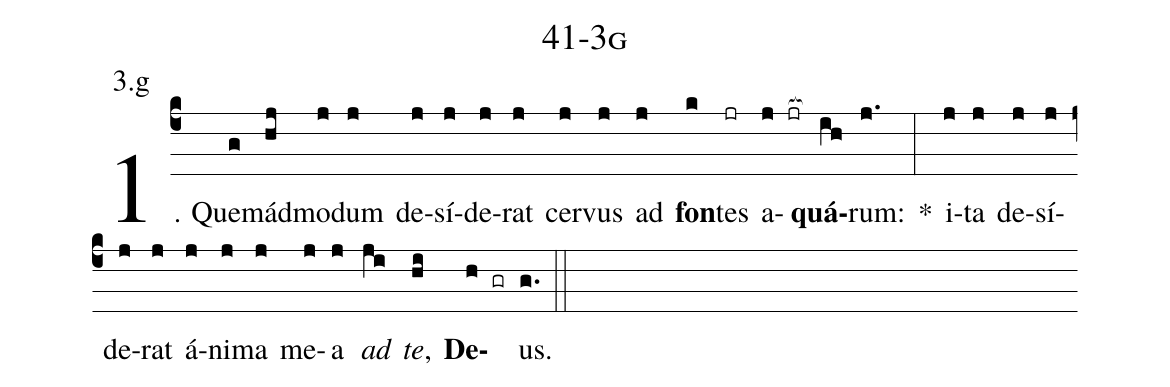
name: 41-3g;
annotation: 3.g;
%%
(c4)1. Quem(g)ád(hj)mo(j)dum(j) de(j)sí(j)de(j)rat(j) cer(j)vus(j) ad(j) <b>fon</b>(k)tes(jr) a(j jr[ocb:1{])<b>quá</b>(ih[ocb:0}])rum:(j.) *(:) i(j)ta(j) de(j)sí(j)de(j)rat(j) á(j)ni(j)ma(j) me(j)a(j) <i>ad</i>(ji) <i>te</i>,(hi) <b>De</b>(h gr)us.(g.) (::)
